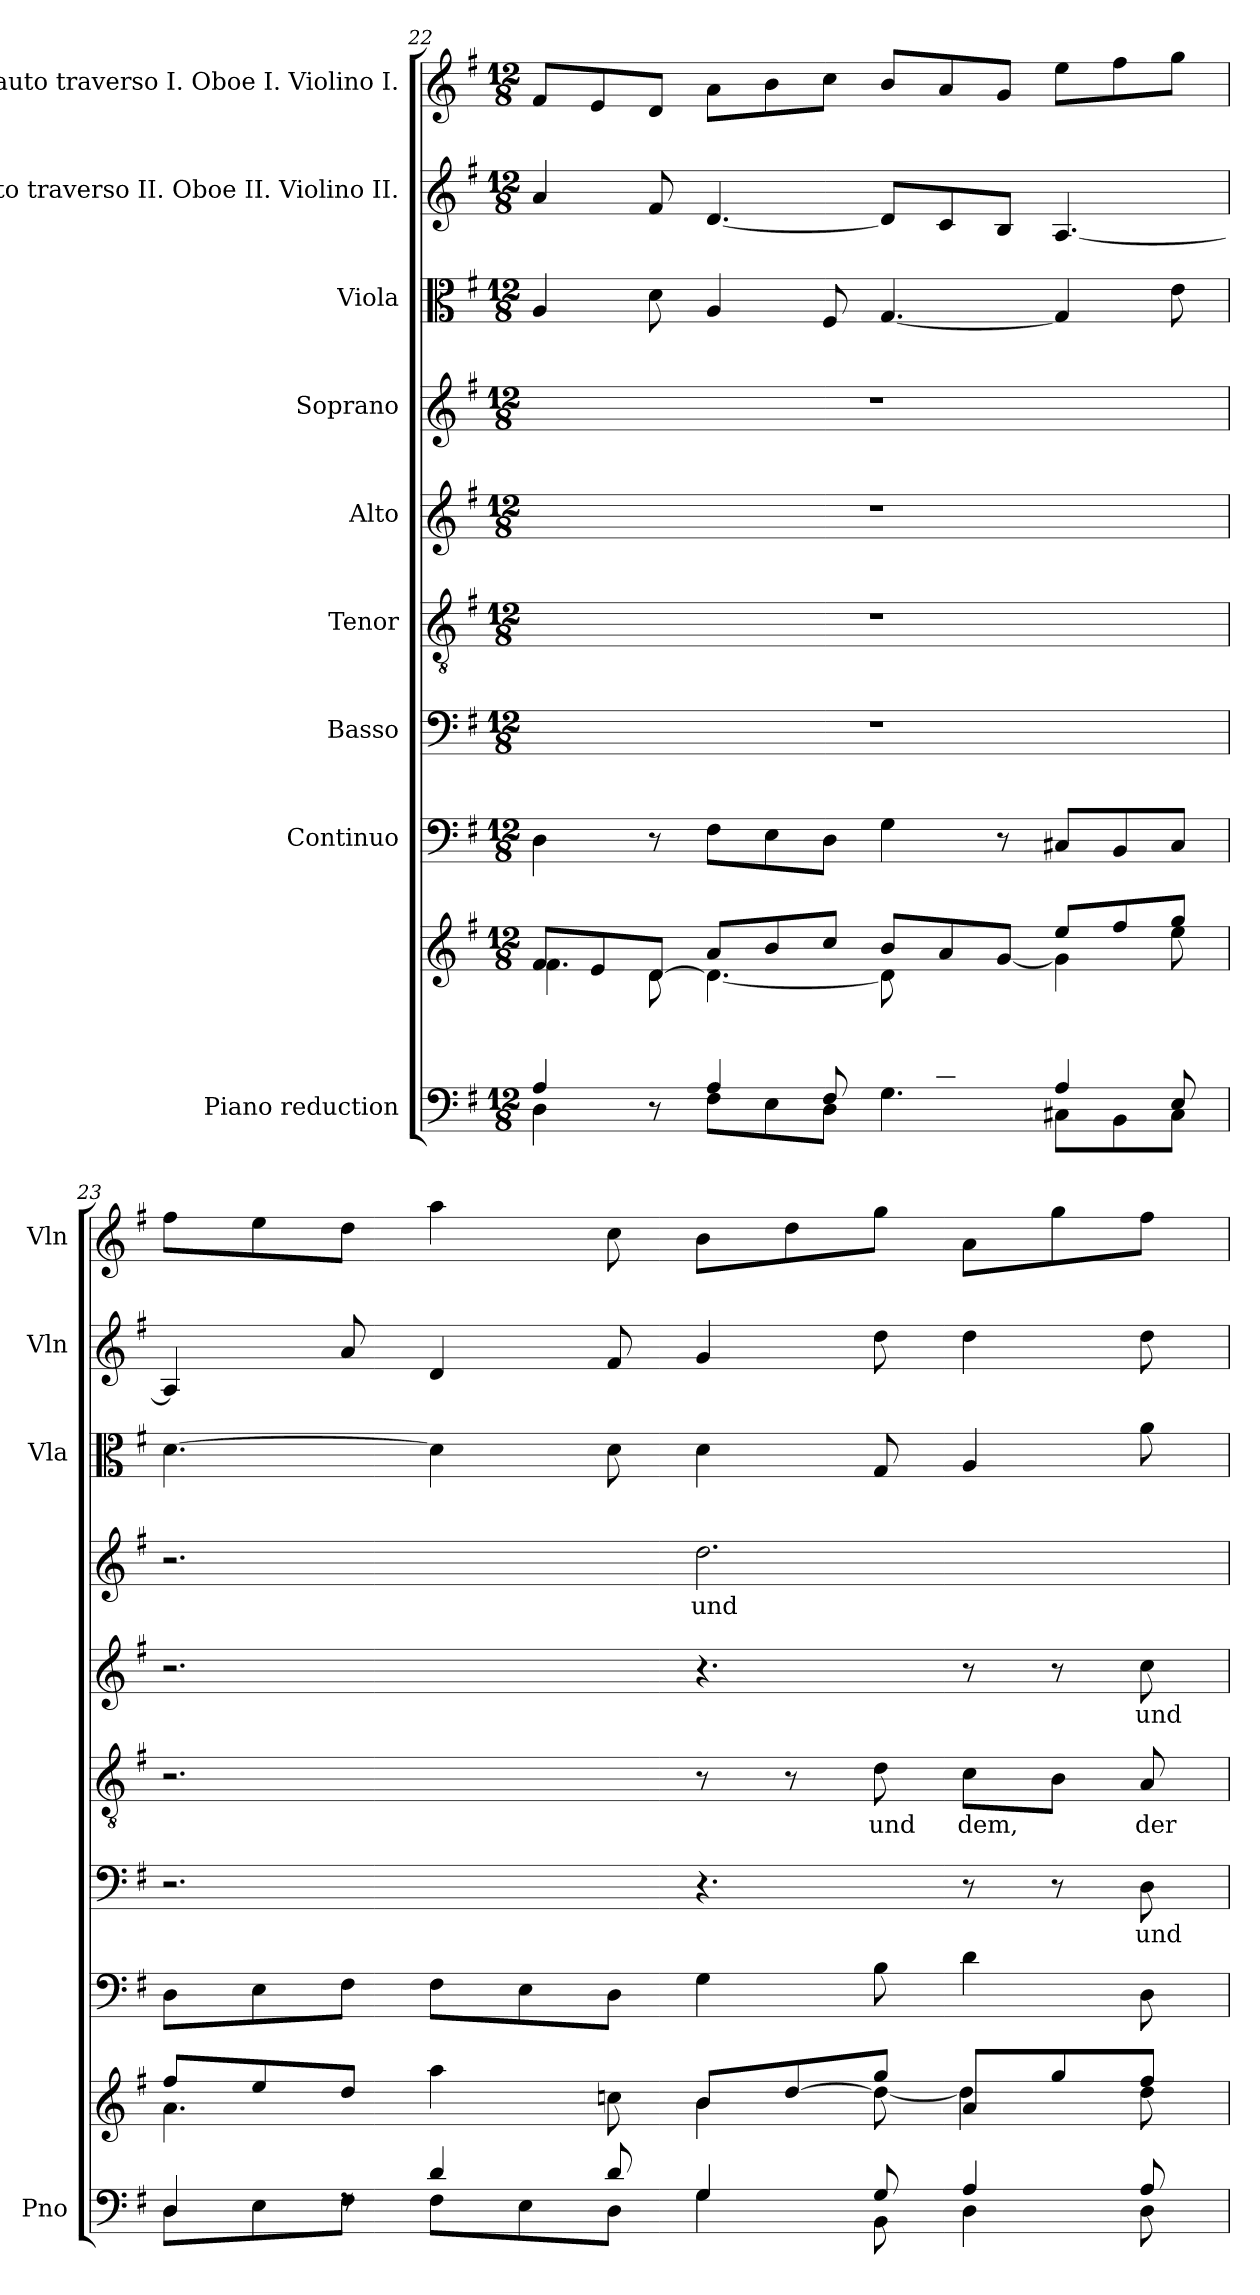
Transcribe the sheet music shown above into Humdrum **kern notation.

**kern	**kern	**kern	**kern	**text	**kern	**text	**kern	**text	**kern	**text	**kern	**kern	**kern
*part9	*part9	*part8	*part7	*part7	*part6	*part6	*part5	*part5	*part4	*part4	*part3	*part2	*part1
*staff10	*staff9	*staff8	*staff7	*staff7	*staff6	*staff6	*staff5	*staff5	*staff4	*staff4	*staff3	*staff2	*staff1
*I"Piano reduction	*	*I"Continuo	*I"Basso	*	*I"Tenor	*	*I"Alto	*	*I"Soprano	*	*I"Viola	*I"Flauto traverso II. Oboe II. Violino II.	*I"Flauto traverso I. Oboe I. Violino I.
*I'Pno	*	*	*	*	*	*	*	*	*	*	*I'Vla	*I'Vln	*I'Vln
!!LO:PB:g=z
*clefF4	*clefG2	*clefF4	*clefF4	*	*clefGv2	*	*clefG2	*	*clefG2	*	*clefC3	*clefG2	*clefG2
*k[f#]	*k[f#]	*k[f#]	*k[f#]	*	*k[f#]	*	*k[f#]	*	*k[f#]	*	*k[f#]	*k[f#]	*k[f#]
*M12/8	*M12/8	*M12/8	*M12/8	*	*M12/8	*	*M12/8	*	*M12/8	*	*M12/8	*M12/8	*M12/8
=22	=22	=22	=22	=22	=22	=22	=22	=22	=22	=22	=22	=22	=22
*^	*^	*	*	*	*	*	*	*	*	*	*	*	*
*	*^	*	*^	*	*	*	*	*	*	*	*	*	*	*	*
2..ryy	4A/	4D\	8f#/L	4.f#\	4ryy	4D\	1.r	.	1.r	.	1.r	.	1.r	.	4A/	4a/	8f#/L
.	.	.	8e/	.	.	.	.	.	.	.	.	.	.	.	.	.	8e/
.	8ryy	8r	8d/J	.	[8d\	8r	.	.	.	.	.	.	.	.	8d\	8f#/	8d/J
.	4A/	8F#\L	8a/L	4.d\_	1ryy	8F#\L	.	.	.	.	.	.	.	.	4A/	[4.d/	8a\L
.	.	8E\	8b/	.	.	8E\	.	.	.	.	.	.	.	.	.	.	8b\
.	8F#/	8D\J	8cc/J	.	.	8D\J	.	.	.	.	.	.	.	.	8F#/	.	8cc\J
.	4.ryy	4.G\	8b/L	8d\L]	.	4G\	.	.	.	.	.	.	.	.	[4.G/	8d/L]	8b/L
8c/	.	.	8a/	4ryy	.	.	.	.	.	.	.	.	.	.	.	8c/	8a/
8B/J	.	.	[8g/J	.	.	8r	.	.	.	.	.	.	.	.	.	8B/J	8g/J
4.ryy	4A/	8C#X\L	8ee/L	4g\]	.	8C#X/L	.	.	.	.	.	.	.	.	4G/]	[4.A/	8ee\L
.	.	8BB\	8ff#/	.	.	8BB/	.	.	.	.	.	.	.	.	.	.	8ff#\
.	8E/	8C#\J	8gg/J	8ee\	8ryy	8C#/J	.	.	.	.	.	.	.	.	8e\	.	8gg\J
*	*v	*v	*	*	*	*	*	*	*	*	*	*	*	*	*	*	*
*	*	*	*v	*v	*	*	*	*	*	*	*	*	*	*	*	*
=23	=23	=23	=23	=23	=23	=23	=23	=23	=23	=23	=23	=23	=23	=23	=23
4D/	8D\L	8ff#/L	4.a\	8D\L	2.r	.	2.r	.	2.r	.	2.r	.	[4.d\	4A/]	8ff#\L
.	8E\	8ee/	.	8E\	.	.	.	.	.	.	.	.	.	.	8ee\
8rF	8F#\J	8dd/J	.	8F#\J	.	.	.	.	.	.	.	.	.	8a/	8dd\J
4d/	8F#\L	4aa\	4.ryy	8F#\L	.	.	.	.	.	.	.	.	4d\]	4d/	4aa\
.	8E\	.	.	8E\	.	.	.	.	.	.	.	.	.	.	.
8d/	8D\J	8ccn\	.	8D\J	.	.	.	.	.	.	.	.	8d\	8f#/	8cc\
!	!	!	!	!	!	!	!	!	!	!	!	!LO:LY:b	!	!	!
4G/	4G\	8b/L	4b\	4G\	4.r	.	8r	.	4.r	.	2.dd\	und	4d\	4g/	8b\L
.	.	[8dd/	.	.	.	.	8r	.	.	.	.	.	.	.	8dd\
!	!	!	!	!	!	!	!	!LO:LY:b	!	!	!	!	!	!	!
8G/	8BB\	8gg/J	8dd\_	8B\	.	.	8d\	und	.	.	.	.	8G/	8dd\	8gg\J
!	!	!	!	!	!	!	!	!LO:LY:b	!	!	!	!	!	!	!
4A/	4D\	8a/L	4dd\]	4d\	8r	.	8c\L	dem,	8r	.	.	.	4A/	4dd\	8a\L
.	.	8gg/	.	.	8r	.	8B\J	.	8r	.	.	.	.	.	8gg\
!	!	!	!	!	!	!LO:LY:b	!	!LO:LY:b	!	!LO:LY:b	!	!	!	!	!
8A/	8D\	8ff#/J	8dd\	8D\	8D\	und	8A/	der	8cc\	und	.	.	8a\	8dd\	8ff#\J
*v	*v	*	*	*	*	*	*	*	*	*	*	*	*	*	*
*	*v	*v	*	*	*	*	*	*	*	*	*	*	*	*
=	=	=	=	=	=	=	=	=	=	=	=	=	=
*-	*-	*-	*-	*-	*-	*-	*-	*-	*-	*-	*-	*-	*-
